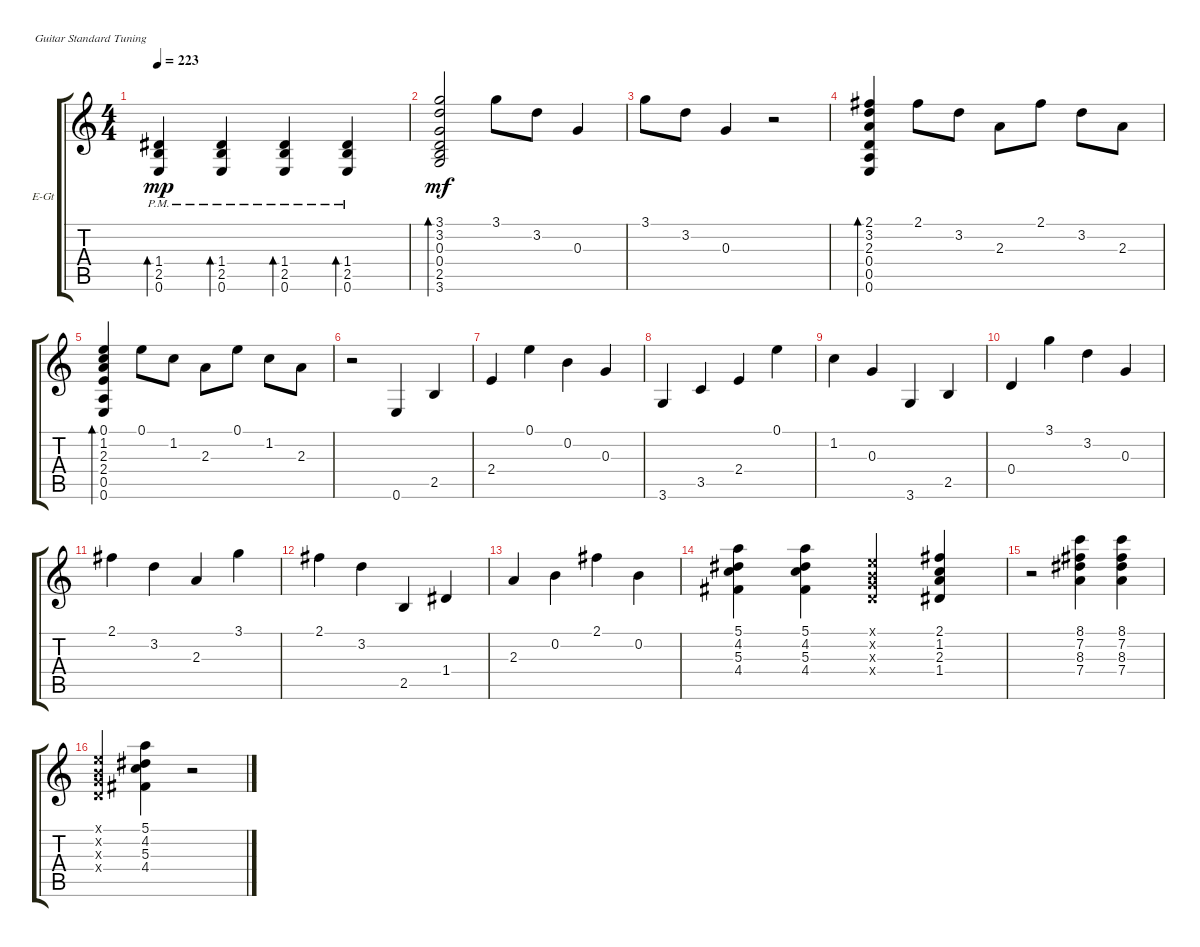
\defaultSystemsLayout 4
\bracketExtendMode groupsimilarinstruments
\firstSystemTrackNameOrientation horizontal
\otherSystemsTrackNameOrientation horizontal
\track ("Electric Guitar" "E-Gt") {instrument electricguitarclean}
\staff {score tabs}
\tuning (E4 B3 G3 D3 A2 E2)
\ts (4 4)
\tempo 223
\clef g2
\scale
0.333333
\ks c
(1.4{pm} 2.5{pm} 0.6{pm}).4{bd 107 dy mp} (1.4{pm} 2.5{pm} 0.6{pm}).4{bd 107} (1.4{pm} 2.5{pm} 0.6{pm}).4{bd 107} (1.4{pm} 2.5{pm} 0.6{pm}).4{bd 107} |
\scale
0.333333 (3.1 3.2 0.3 0.4 2.5 3.6).2{bd 113 dy mf} 3.1.8 3.2.8 0.3.4 |
\scale
0.333333 3.1.8 3.2.8 0.3.4 r.2 |
\scale
0.333333 (2.1 3.2 2.3 0.4 0.5 0.6).4{bd 110} 2.1.8 3.2.8 2.3.8 2.1.8 3.2.8 2.3.8 |
\scale
0.333333 (0.1 1.2 2.3 2.4 0.5 0.6).4{bd 107} 0.1.8 1.2.8 2.3.8 0.1.8 1.2.8 2.3.8 |
\scale
0.333333 r.2 0.6.4 2.5.4 |
\scale
0.333333 2.4.4 0.1.4 0.2.4 0.3.4 |
\scale
0.333333 3.6.4 3.5.4 2.4.4 0.1.4 |
\scale
0.333333 1.2.4 0.3.4 3.6.4 2.5.4 |
\scale
0.333333 0.4.4 3.1.4 3.2.4 0.3.4 |
\scale
0.333333 2.1.4 3.2.4 2.3.4 3.1.4 |
\scale
0.333333 2.1.4 3.2.4 2.5.4 1.4.4 |
\scale
0.333333 2.3.4 0.2.4 2.1.4 0.2.4 |
\scale
0.333333 (5.1 4.2 5.3 4.4).4 (5.1 4.2 5.3 4.4).4 (0.1{x} 0.2{x} 0.3{x} 0.4{x}).4 (2.1 1.2 2.3 1.4).4 |
\scale
0.333333 r.2 (8.1 7.2 8.3 7.4).4 (8.1 7.2 8.3 7.4).4 |
\scale
0.333333 (0.1{x} 0.2{x} 0.3{x} 0.4{x}).4 (5.1 4.2 5.3 4.4).4 r.2
